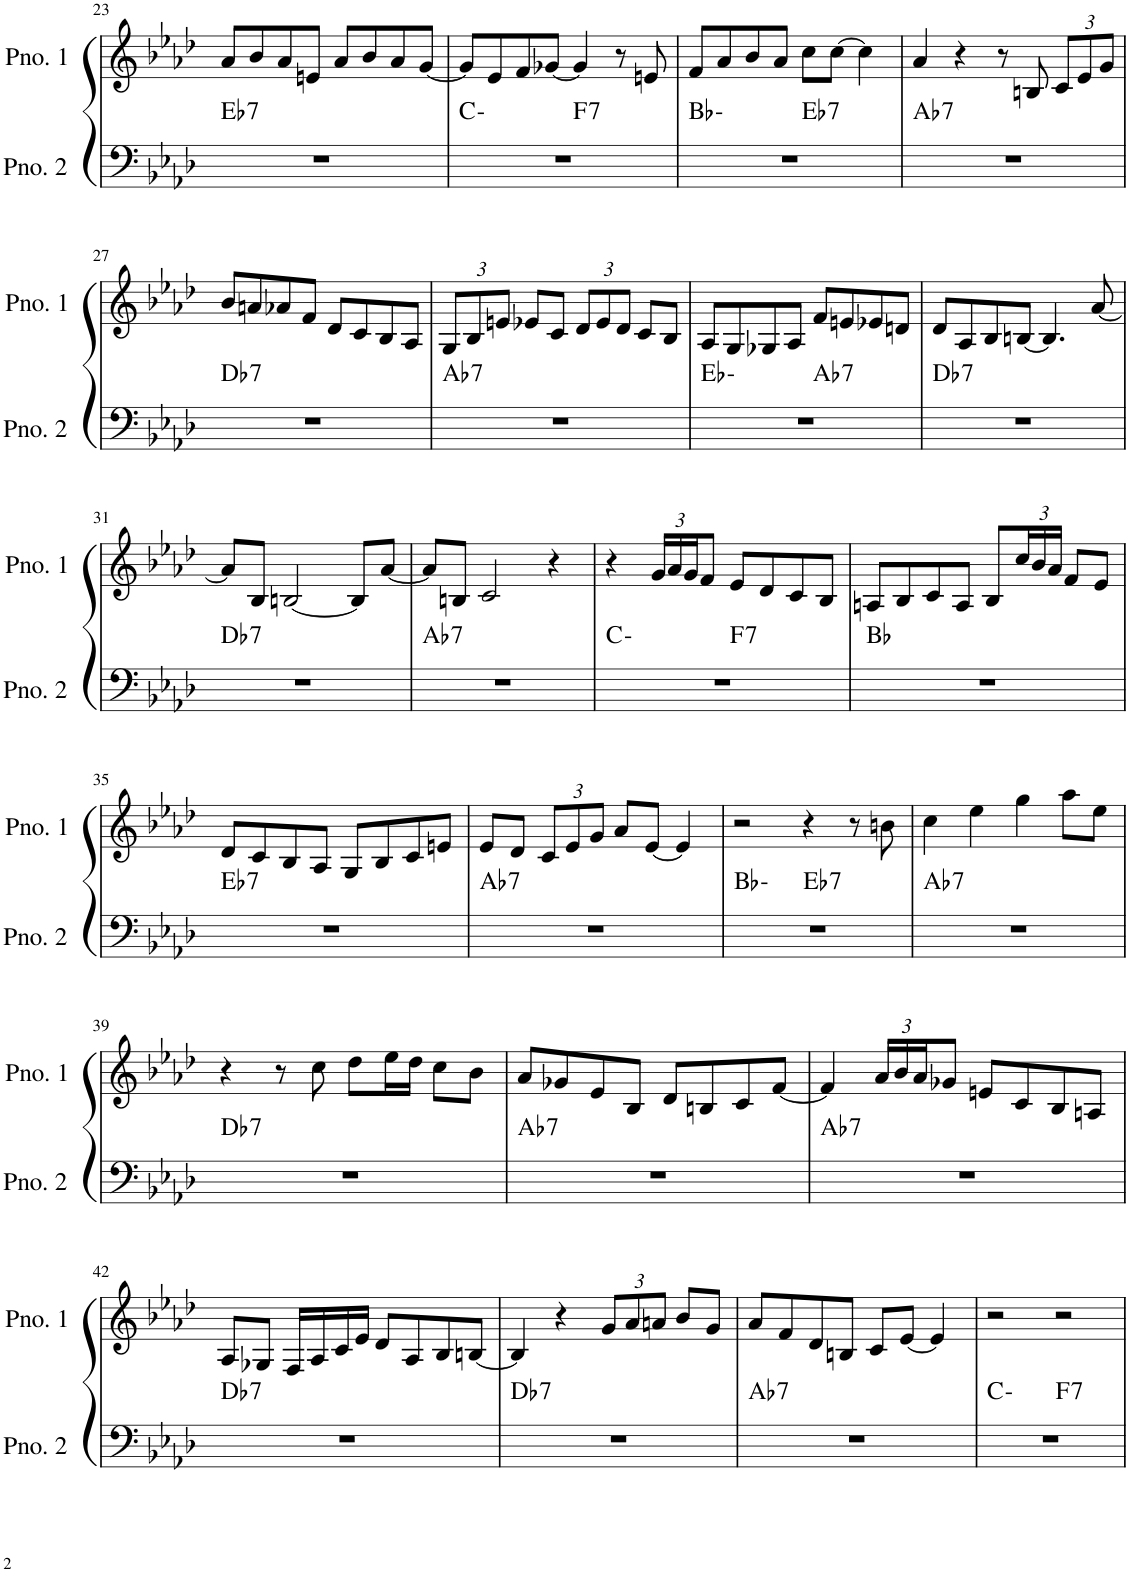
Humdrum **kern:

**kern	**harte	**kern
*part2	*part2	*part1
*staff2	*	*staff1
*I"ピアノ 2	*	*I"ピアノ 1
!!LO:PB:g=z
*clefF4	*	*clefG2
*k[b-e-a-d-]	*	*k[b-e-a-d-]
*M4/4	*	*M4/4
=23	=23	=23
!	!LO:H:kt=7	!
1r	Eb:7	8a-/L
.	.	8b-/
.	.	8a-/
.	.	8en/J
.	.	8a-/L
.	.	8b-/
.	.	8a-/
.	.	[8g/J
=24	=24	=24
*^	*	*
1r	2ryy	C:min	8g/L]
.	.	.	8e-/
.	.	.	8f/
.	.	.	[8g-X/J
!	!	!LO:H:kt=7	!
.	2ryy	F:7	4g-/]
.	.	.	8r
.	.	.	8en/
=25	=25	=25	=25
1r	2ryy	Bb:min	8f/L
.	.	.	8a-/
.	.	.	8b-/
.	.	.	8a-/J
!	!	!LO:H:kt=7	!
.	2ryy	Eb:7	8cc\L
.	.	.	[8cc\J
.	.	.	4cc\]
=26	=26	=26	=26
!	!	!LO:H:kt=7	!
*v	*v	*	*
1r	Ab:7	4a-/
.	.	4r
.	.	8r
.	.	8Bn/
*	*	*Xbrackettup
.	.	12c/L
.	.	12e-/
.	.	12g/J
!!LO:LB:g=z
=27	=27	=27
!	!LO:H:kt=7	!
1r	Db:7	8b-/L
.	.	8an/
.	.	8a-X/
.	.	8f/J
.	.	8d-/L
.	.	8c/
.	.	8B-/
.	.	8A-/J
=28	=28	=28
!	!LO:H:kt=7	!
1r	Ab:7	12G/L
.	.	12B-/
.	.	12en/J
.	.	8e-X/L
.	.	8c/J
.	.	12d-/L
.	.	12e-/
.	.	12d-/J
.	.	8c/L
.	.	8B-/J
=29	=29	=29
*^	*	*
1r	2ryy	Eb:min	8A-/L
.	.	.	8G/
.	.	.	8G-X/
.	.	.	8A-/J
!	!	!LO:H:kt=7	!
.	2ryy	Ab:7	8f/L
.	.	.	8en/
.	.	.	8e-X/
.	.	.	8dn/J
=30	=30	=30	=30
!	!	!LO:H:kt=7	!
*v	*v	*	*
1r	Db:7	8d-/L
.	.	8A-/
.	.	8B-/
.	.	[8Bn/J
.	.	4.B/]
.	.	[8a-/
!!LO:LB:g=z
=31	=31	=31
!	!LO:H:kt=7	!
1r	Db:7	8a-/L]
.	.	8B-/J
.	.	[2Bn/
.	.	8B/L]
.	.	[8a-/J
=32	=32	=32
!	!LO:H:kt=7	!
1r	Ab:7	8a-/L]
.	.	8Bn/J
.	.	2c/
.	.	4r
=33	=33	=33
*^	*	*
1r	2ryy	C:min	4r
.	.	.	24g/LL
.	.	.	24a-/
.	.	.	24g/J
.	.	.	8f/J
!	!	!LO:H:kt=7	!
.	2ryy	F:7	8e-/L
.	.	.	8d-/
.	.	.	8c/
.	.	.	8B-/J
*v	*v	*	*
=34	=34	=34
1r	Bb:maj	8An/L
.	.	8B-/
.	.	8c/
.	.	8A/J
.	.	8B-/L
.	.	24cc/L
.	.	24b-/
.	.	24a-/JJ
.	.	8f/L
.	.	8e-/J
!!LO:LB:g=z
=35	=35	=35
!	!LO:H:kt=7	!
1r	Eb:7	8d-/L
.	.	8c/
.	.	8B-/
.	.	8A-/J
.	.	8G/L
.	.	8B-/
.	.	8c/
.	.	8en/J
=36	=36	=36
!	!LO:H:kt=7	!
1r	Ab:7	8e-/L
.	.	8d-/J
.	.	12c/L
.	.	12e-/
.	.	12g/J
.	.	8a-/L
.	.	[8e-/J
.	.	4e-/]
=37	=37	=37
*^	*	*
1r	2ryy	Bb:min	2r
!	!	!LO:H:kt=7	!
.	2ryy	Eb:7	4r
.	.	.	8r
.	.	.	8bn\
=38	=38	=38	=38
!	!	!LO:H:kt=7	!
*v	*v	*	*
1r	Ab:7	4cc\
.	.	4ee-\
.	.	4gg\
.	.	8aa-\L
.	.	8ee-\J
!!LO:LB:g=z
=39	=39	=39
!	!LO:H:kt=7	!
1r	Db:7	4r
.	.	8r
.	.	8cc\
.	.	8dd-\L
.	.	16ee-\L
.	.	16dd-\JJ
.	.	8cc\L
.	.	8b-\J
=40	=40	=40
!	!LO:H:kt=7	!
1r	Ab:7	8a-/L
.	.	8g-X/
.	.	8e-/
.	.	8B-/J
.	.	8d-/L
.	.	8Bn/
.	.	8c/
.	.	[8f/J
=41	=41	=41
!	!LO:H:kt=7	!
1r	Ab:7	4f/]
.	.	24a-/LL
.	.	24b-/
.	.	24a-/J
.	.	8g-X/J
.	.	8en/L
.	.	8c/
.	.	8B-/
.	.	8An/J
!!LO:LB:g=z
=42	=42	=42
!	!LO:H:kt=7	!
1r	Db:7	8A-/L
.	.	8G-X/J
.	.	16F/LL
.	.	16A-/
.	.	16c/
.	.	16e-/JJ
.	.	8d-/L
.	.	8A-/
.	.	8B-/
.	.	[8Bn/J
=43	=43	=43
!	!LO:H:kt=7	!
1r	Db:7	4B/]
.	.	4r
.	.	12g/L
.	.	12a-/
.	.	12an/J
.	.	8b-/L
.	.	8g/J
=44	=44	=44
!	!LO:H:kt=7	!
1r	Ab:7	8a-/L
.	.	8f/
.	.	8d-/
.	.	8Bn/J
.	.	8c/L
.	.	[8e-/J
.	.	4e-/]
=45	=45	=45
*^	*	*
1r	2ryy	C:min	2r
!	!	!LO:H:kt=7	!
.	2ryy	F:7	2r
*v	*v	*	*
=	=	=
*-	*-	*-
